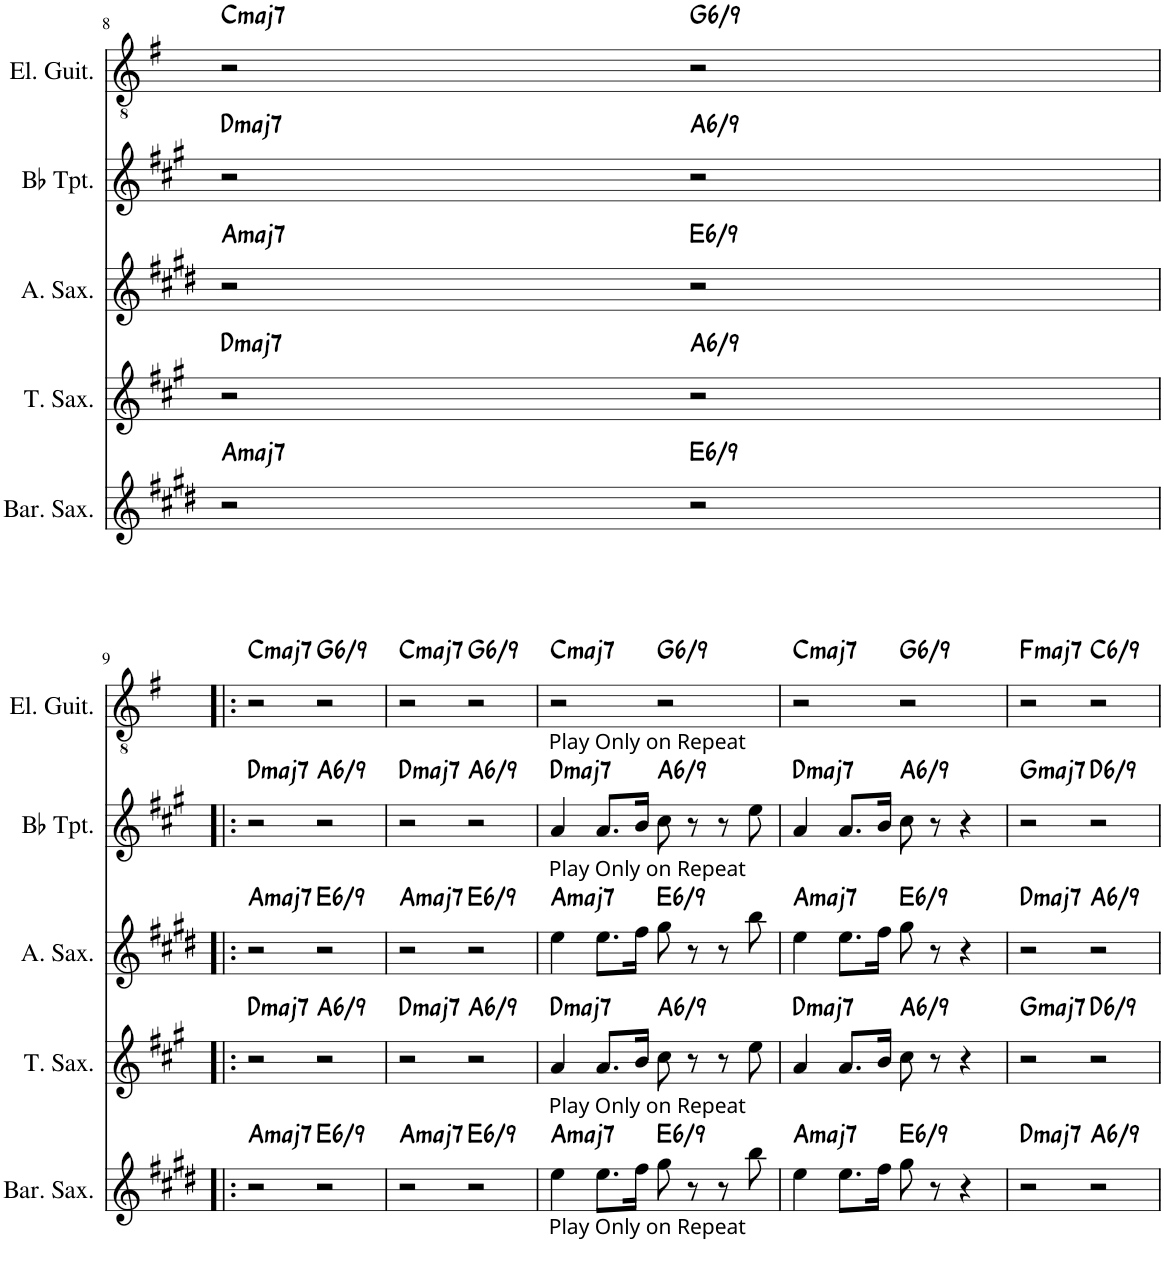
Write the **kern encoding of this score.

**kern	**harte	**kern	**harte	**kern	**harte	**kern	**harte	**kern	**harte
*part5	*part5	*part4	*part4	*part3	*part3	*part2	*part2	*part1	*part1
*staff5	*	*staff4	*	*staff3	*	*staff2	*	*staff1	*
*I"Baritone Saxophone	*	*I"Tenor Saxophone	*	*I"Alto Saxophone	*	*I"Bb Trumpet	*	*I"Electric Guitar	*
*I'Bar. Sax.	*	*I'T. Sax.	*	*I'A. Sax.	*	*I'Bb Tpt.	*	*I'El. Guit.	*
!!LO:PB:g=z
*clefG2	*	*clefG2	*	*clefG2	*	*clefG2	*	*clefGv2	*
*Trd12c21	*	*Trd8c14	*	*Trd5c9	*	*Trd1c2	*	*	*
*k[f#c#g#d#]	*	*k[f#c#g#]	*	*k[f#c#g#d#]	*	*k[f#c#g#]	*	*k[f#]	*
*M4/4	*	*M4/4	*	*M4/4	*	*M4/4	*	*M4/4	*
=8	=8	=8	=8	=8	=8	=8	=8	=8	=8
!	!LO:H:kt=maj7	!	!LO:H:kt=maj7	!	!LO:H:kt=maj7	!	!LO:H:kt=maj7	!	!LO:H:kt=maj7
2r	A:maj7	2r	D:maj7	2r	A:maj7	2r	D:maj7	2r	C:maj7
!	!LO:H:kt=/6	!	!LO:H:kt=/6	!	!LO:H:kt=/6	!	!LO:H:kt=/6	!	!LO:H:kt=/6
2r	E:maj6(9)	2r	A:maj6(9)	2r	E:maj6(9)	2r	A:maj6(9)	2r	G:maj6(9)
!!LO:LB:g=z
=9!|:	=9!|:	=9!|:	=9!|:	=9!|:	=9!|:	=9!|:	=9!|:	=9!|:	=9!|:
!	!LO:H:kt=maj7	!	!LO:H:kt=maj7	!	!LO:H:kt=maj7	!	!LO:H:kt=maj7	!	!LO:H:kt=maj7
2r	A:maj7	2r	D:maj7	2r	A:maj7	2r	D:maj7	2r	C:maj7
!	!LO:H:kt=/6	!	!LO:H:kt=/6	!	!LO:H:kt=/6	!	!LO:H:kt=/6	!	!LO:H:kt=/6
2r	E:maj6(9)	2r	A:maj6(9)	2r	E:maj6(9)	2r	A:maj6(9)	2r	G:maj6(9)
=10	=10	=10	=10	=10	=10	=10	=10	=10	=10
!	!LO:H:kt=maj7	!	!LO:H:kt=maj7	!	!LO:H:kt=maj7	!	!LO:H:kt=maj7	!	!LO:H:kt=maj7
2r	A:maj7	2r	D:maj7	2r	A:maj7	2r	D:maj7	2r	C:maj7
!	!LO:H:kt=/6	!	!LO:H:kt=/6	!	!LO:H:kt=/6	!	!LO:H:kt=/6	!	!LO:H:kt=/6
2r	E:maj6(9)	2r	A:maj6(9)	2r	E:maj6(9)	2r	A:maj6(9)	2r	G:maj6(9)
=11	=11	=11	=11	=11	=11	=11	=11	=11	=11
!	!	!	!	!	!	!LO:TX:a:t=Play Only on Repeat	!	!	!
!	!	!	!	!LO:TX:a:t=Play Only on Repeat	!	!	!	!	!
!	!	!LO:TX:b:t=Play Only on Repeat	!	!	!	!	!	!	!
!LO:TX:b:t=Play Only on Repeat	!LO:H:kt=maj7	!	!LO:H:kt=maj7	!	!LO:H:kt=maj7	!	!LO:H:kt=maj7	!	!LO:H:kt=maj7
4ee\	A:maj7	4a/	D:maj7	4ee\	A:maj7	4a/	D:maj7	2r	C:maj7
8.ee\L	.	8.a/L	.	8.ee\L	.	8.a/L	.	.	.
16ff#\Jk	.	16b/Jk	.	16ff#\Jk	.	16b/Jk	.	.	.
!	!LO:H:kt=/6	!	!LO:H:kt=/6	!	!LO:H:kt=/6	!	!LO:H:kt=/6	!	!LO:H:kt=/6
8gg#\	E:maj6(9)	8cc#\	A:maj6(9)	8gg#\	E:maj6(9)	8cc#\	A:maj6(9)	2r	G:maj6(9)
8r	.	8r	.	8r	.	8r	.	.	.
8r	.	8r	.	8r	.	8r	.	.	.
8bb\	.	8ee\	.	8bb\	.	8ee\	.	.	.
=12	=12	=12	=12	=12	=12	=12	=12	=12	=12
!	!LO:H:kt=maj7	!	!LO:H:kt=maj7	!	!LO:H:kt=maj7	!	!LO:H:kt=maj7	!	!LO:H:kt=maj7
4ee\	A:maj7	4a/	D:maj7	4ee\	A:maj7	4a/	D:maj7	2r	C:maj7
8.ee\L	.	8.a/L	.	8.ee\L	.	8.a/L	.	.	.
16ff#\Jk	.	16b/Jk	.	16ff#\Jk	.	16b/Jk	.	.	.
!	!LO:H:kt=/6	!	!LO:H:kt=/6	!	!LO:H:kt=/6	!	!LO:H:kt=/6	!	!LO:H:kt=/6
8gg#\	E:maj6(9)	8cc#\	A:maj6(9)	8gg#\	E:maj6(9)	8cc#\	A:maj6(9)	2r	G:maj6(9)
8r	.	8r	.	8r	.	8r	.	.	.
4r	.	4r	.	4r	.	4r	.	.	.
=13	=13	=13	=13	=13	=13	=13	=13	=13	=13
!	!LO:H:kt=maj7	!	!LO:H:kt=maj7	!	!LO:H:kt=maj7	!	!LO:H:kt=maj7	!	!LO:H:kt=maj7
2r	D:maj7	2r	G:maj7	2r	D:maj7	2r	G:maj7	2r	F:maj7
!	!LO:H:kt=/6	!	!LO:H:kt=/6	!	!LO:H:kt=/6	!	!LO:H:kt=/6	!	!LO:H:kt=/6
2r	A:maj6(9)	2r	D:maj6(9)	2r	A:maj6(9)	2r	D:maj6(9)	2r	C:maj6(9)
=	=	=	=	=	=	=	=	=	=
*-	*-	*-	*-	*-	*-	*-	*-	*-	*-
